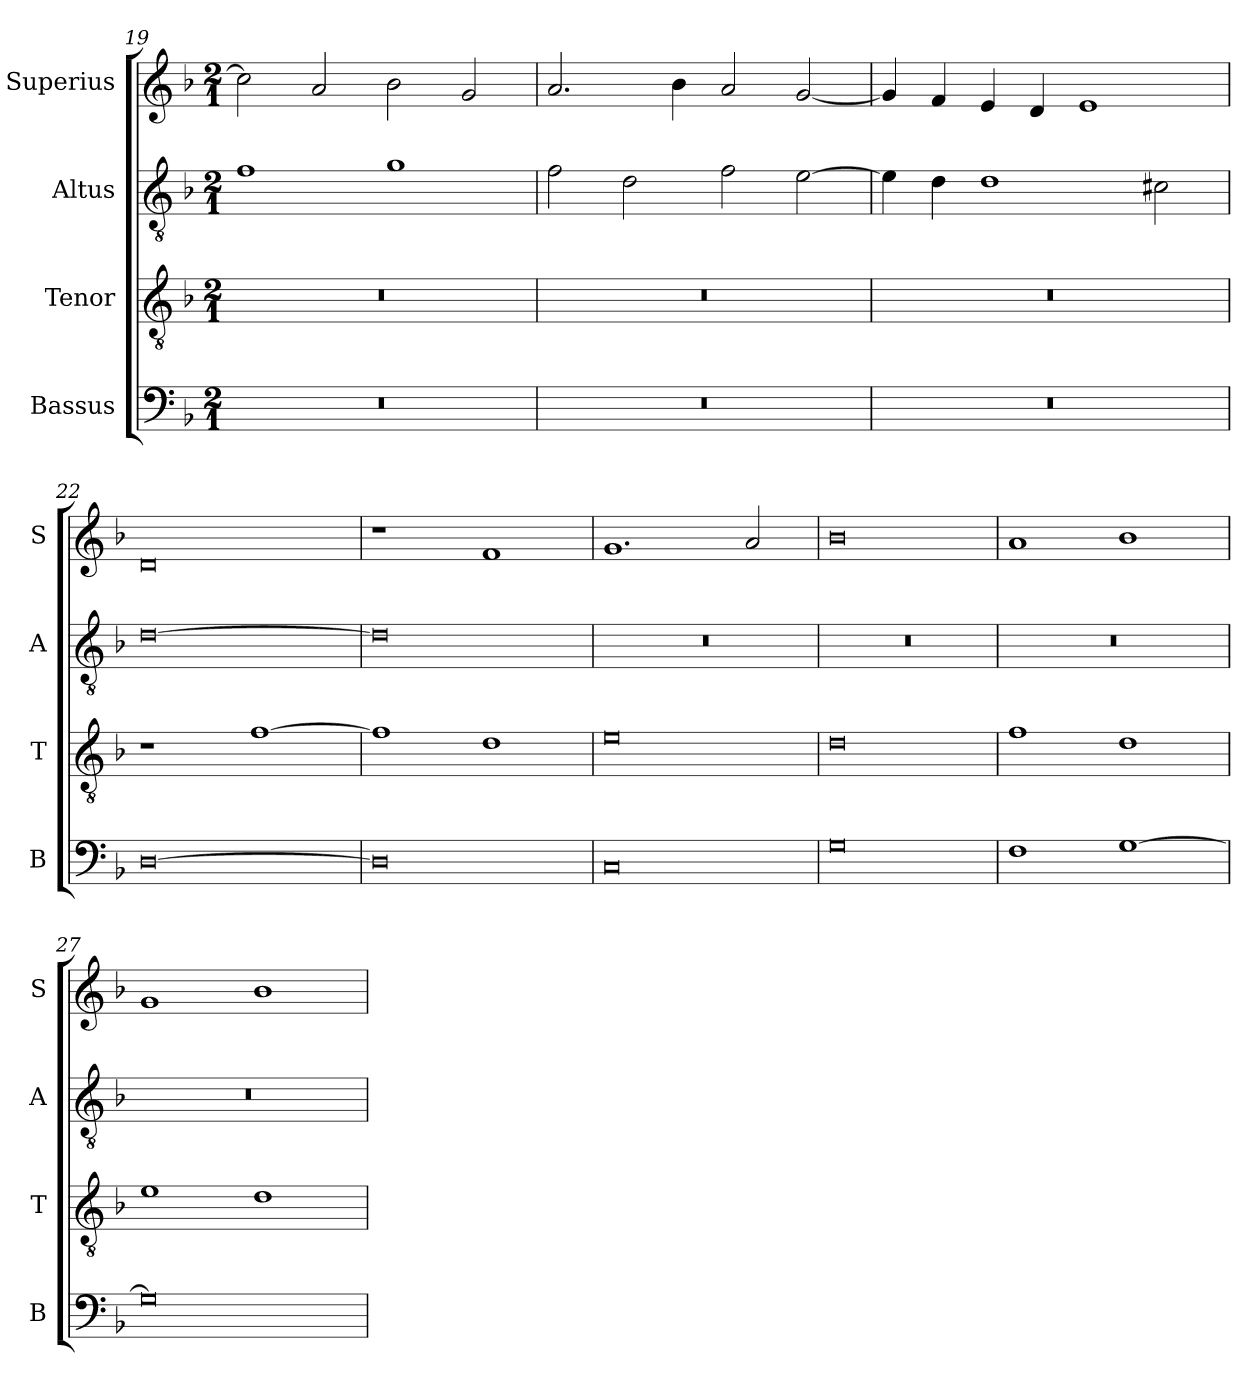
**kern	**kern	**kern	**kern
*part4	*part3	*part2	*part1
*staff4	*staff3	*staff2	*staff1
*I"Bassus	*I"Tenor	*I"Altus	*I"Superius
*I'B	*I'T	*I'A	*I'S
*clefF4	*clefGv2	*clefGv2	*clefG2
*k[b-]	*k[b-]	*k[b-]	*k[b-]
*M2/1	*M2/1	*M2/1	*M2/1
=19	=19	=19	=19
0r	0r	1f	2cc\]
.	.	.	2a/
.	.	1g	2b-\
.	.	.	2g/
=20	=20	=20	=20
0r	0r	2f\	2.a/
.	.	2d\	.
.	.	.	4b-\
.	.	2f\	2a/
.	.	[2e\	[2g/
=21	=21	=21	=21
0r	0r	4e\]	4g/]
.	.	4d\	4f/
.	.	1d	4e/
.	.	.	4d/
.	.	.	1e
.	.	2c#X\	.
=22	=22	=22	=22
[0D	1r	[0d	0d
.	[1f	.	.
=23	=23	=23	=23
0D]	1f]	0d]	1r
.	1d	.	1f
=24	=24	=24	=24
0C	0e	0r	1.g
.	.	.	2a/
=25	=25	=25	=25
0G	0d	0r	0b-
=26	=26	=26	=26
1F	1f	0r	1a
[1G	1d	.	1b-
=27	=27	=27	=27
0G]	1e	0r	1g
.	1d	.	1b-
=	=	=	=
*-	*-	*-	*-
